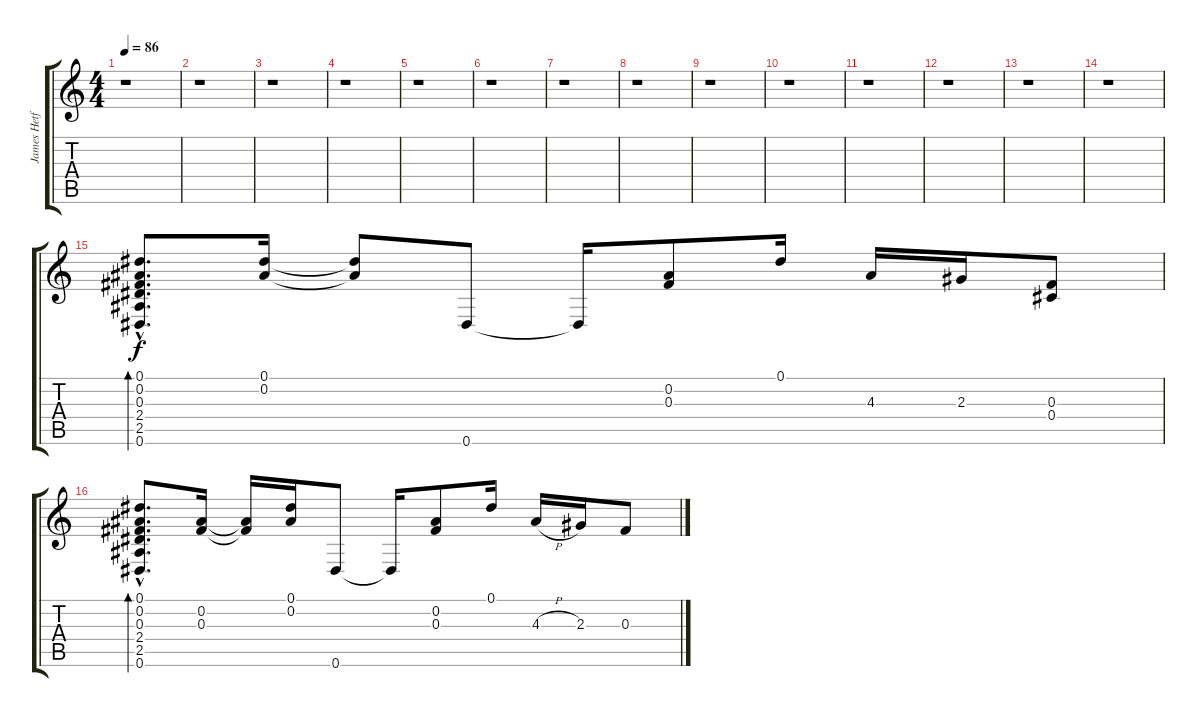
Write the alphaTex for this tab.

\track ("James Hetfield (clean)" "James Hetf") {instrument electricguitarclean}
\staff {score tabs}
\tuning (Eb4 Bb3 Gb3 Db3 Ab2 Eb2) {hide}
\ts (4 4)
\tempo 86
\clef g2
\ks c
r.1{dy f} |
r.1 |
r.1 |
r.1 |
r.1 |
r.1 |
r.1 |
r.1 |
r.1 |
r.1 |
r.1 |
r.1 |
r.1 |
r.1 |
(0.1{hac} 0.2{hac} 0.3{hac} 2.4{hac} 2.5{hac} 0.6{hac}).8{d bd 120} (0.1 0.2).16 (0.1{t} 0.2{t}).8 0.6.8 0.6{t}.16 (0.2 0.3).8 0.1.16 4.3.16 2.3.16 (0.3 0.4).8 |
(0.1{hac} 0.2{hac} 0.3{hac} 2.4{hac} 2.5{hac} 0.6{hac}).8{d bd 120} (0.2 0.3).16 (0.2{t} 0.3{t}).16 (0.1 0.2).16 0.6.8 0.6{t}.16 (0.2 0.3).8 0.1.16 4.3{h}.16 2.3.16 0.3.8
